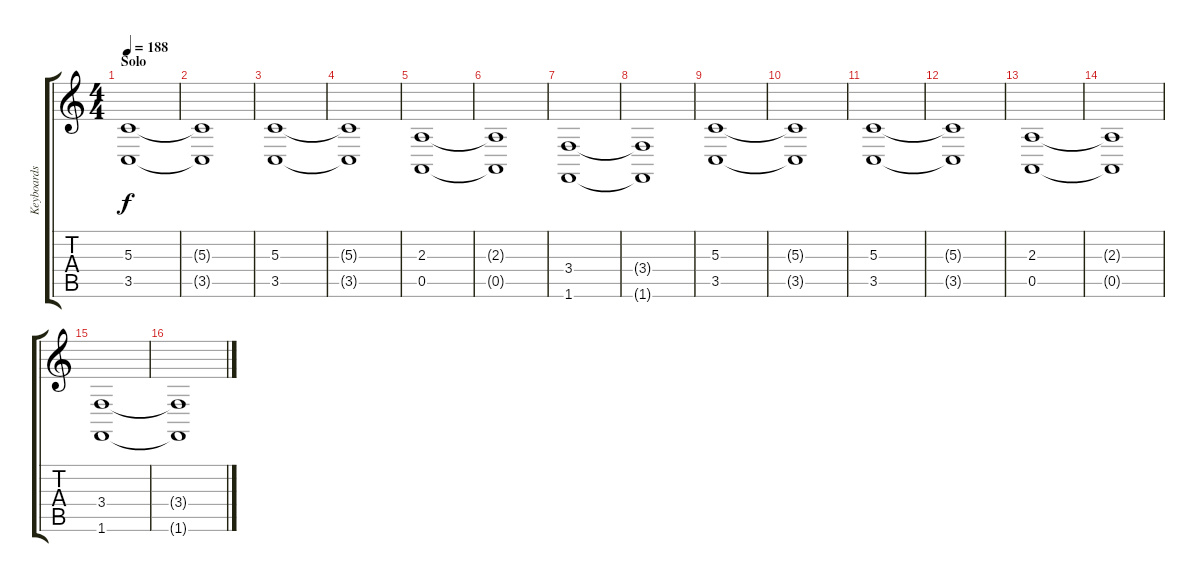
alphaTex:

\track ("Keyboards 1" "Keyboards ") {instrument stringensemble1}
\staff {score tabs}
\tuning (E4 B3 G3 D3 A2 E2) {hide}
\ts (4 4)
\section ("" "Solo")
\tempo 188
\clef g2
\ks c
(5.3 3.5).1{dy f} |
(5.3{t} 3.5{t}).1 |
(5.3 3.5).1 |
(5.3{t} 3.5{t}).1 |
(2.3 0.5).1 |
(2.3{t} 0.5{t}).1 |
(3.4 1.6).1 |
(3.4{t} 1.6{t}).1 |
(5.3 3.5).1 |
(5.3{t} 3.5{t}).1 |
(5.3 3.5).1 |
(5.3{t} 3.5{t}).1 |
(2.3 0.5).1 |
(2.3{t} 0.5{t}).1 |
(3.4 1.6).1 |
(3.4{t} 1.6{t}).1
